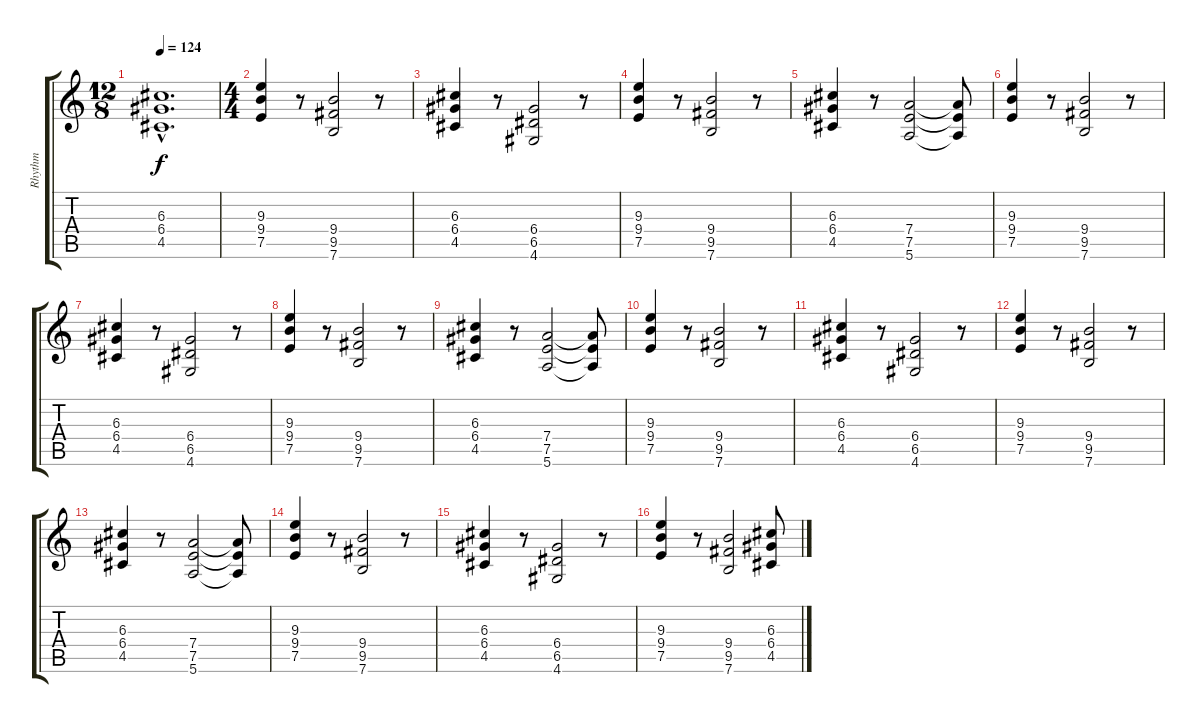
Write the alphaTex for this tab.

\track ("Rhythm" "Rhythm") {instrument distortionguitar}
\staff {score tabs}
\tuning (E4 B3 G3 D3 A2 E2) {hide}
\ts (12 8)
\tempo 124
\clef g2
\ks c
(6.3{hac t} 6.4{hac t} 4.5{hac t}).1{d dy f} |
\ts (4 4)
(9.3 9.4 7.5).4{volume 12} r.8 (9.4 9.5 7.6).2 r.8 |
(6.3 6.4 4.5).4 r.8 (6.4 6.5 4.6).2 r.8 |
(9.3 9.4 7.5).4 r.8 (9.4 9.5 7.6).2 r.8 |
(6.3 6.4 4.5).4 r.8 (7.4 7.5 5.6).2 (7.4{t} 7.5{t} 5.6{t}).8 |
(9.3 9.4 7.5).4{volume 12} r.8 (9.4 9.5 7.6).2 r.8 |
(6.3 6.4 4.5).4 r.8 (6.4 6.5 4.6).2 r.8 |
(9.3 9.4 7.5).4 r.8 (9.4 9.5 7.6).2 r.8 |
(6.3 6.4 4.5).4 r.8 (7.4 7.5 5.6).2 (7.4{t} 7.5{t} 5.6{t}).8 |
(9.3 9.4 7.5).4{volume 12} r.8 (9.4 9.5 7.6).2 r.8 |
(6.3 6.4 4.5).4 r.8 (6.4 6.5 4.6).2 r.8 |
(9.3 9.4 7.5).4 r.8 (9.4 9.5 7.6).2 r.8 |
(6.3 6.4 4.5).4 r.8 (7.4 7.5 5.6).2 (7.4{t} 7.5{t} 5.6{t}).8 |
(9.3 9.4 7.5).4 r.8 (9.4 9.5 7.6).2 r.8 |
(6.3 6.4 4.5).4 r.8 (6.4 6.5 4.6).2 r.8 |
(9.3 9.4 7.5).4 r.8 (9.4 9.5 7.6).2 (6.3 6.4 4.5).8
